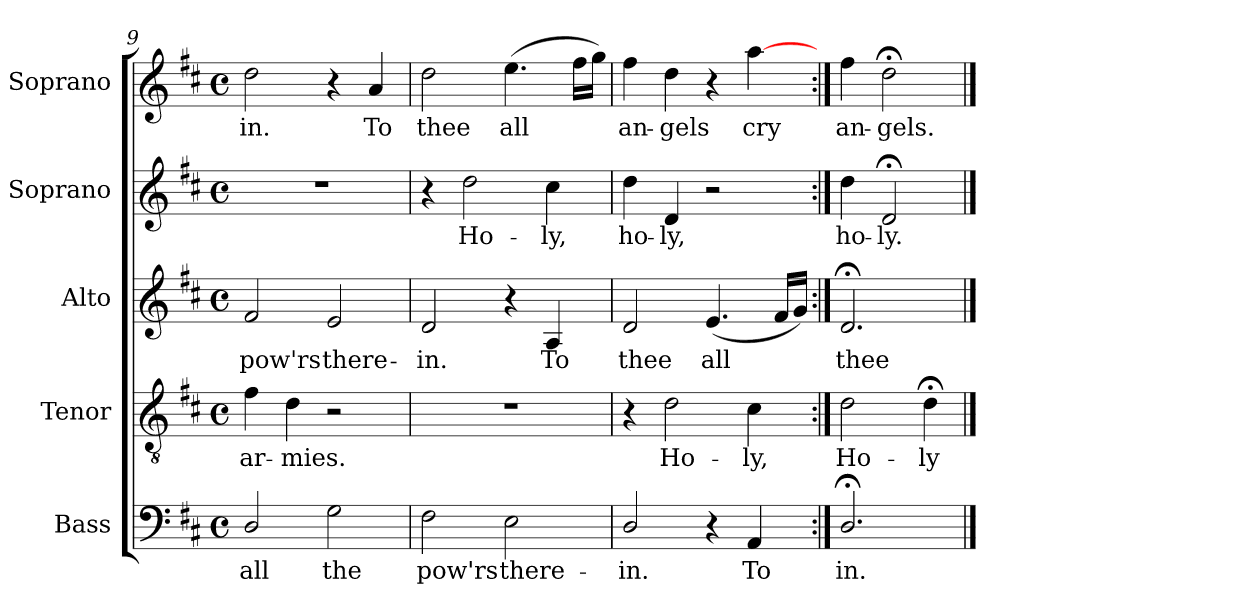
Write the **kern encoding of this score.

**kern	**text	**kern	**text	**kern	**text	**kern	**text	**kern	**text
*part5	*part5	*part4	*part4	*part3	*part3	*part2	*part2	*part1	*part1
*staff5	*staff5	*staff4	*staff4	*staff3	*staff3	*staff2	*staff2	*staff1	*staff1
*I"Bass	*	*I"Tenor	*	*I"Alto	*	*I"Soprano	*	*I"Soprano	*
*I'B.	*	*I'T.	*	*I'A.	*	*I'S.	*	*I'S.	*
*clefF4	*	*clefGv2	*	*clefG2	*	*clefG2	*	*clefG2	*
*	*	*ITrd7c12	*	*	*	*	*	*	*
*k[f#c#]	*	*k[f#c#]	*	*k[f#c#]	*	*k[f#c#]	*	*k[f#c#]	*
*D:	*	*D:	*	*D:	*	*D:	*	*D:	*
*M4/4	*	*M4/4	*	*M4/4	*	*M4/4	*	*M4/4	*
*met(c)	*	*met(c)	*	*met(c)	*	*met(c)	*	*met(c)	*
=9	=9	=9	=9	=9	=9	=9	=9	=9	=9
!	!LO:LY:b:color=#000000	!	!	!	!	!	!	!	!
!	!	!	!LO:LY:b:color=#000000	!	!	!	!	!	!
!	!	!	!	!	!LO:LY:b:color=#000000	!	!	!	!
!	!	!	!	!	!	!	!	!	!LO:LY:b:color=#000000
2Di/	all	4F#i\	ar-	2f#i/	pow'rs	1r	.	2ddi\	-in.
!	!	!	!LO:LY:b:color=#000000	!	!	!	!	!	!
.	.	4Di\	-mies.	.	.	.	.	.	.
!	!LO:LY:b:color=#000000	!	!	!	!	!	!	!	!
!	!	!	!	!	!LO:LY:b:color=#000000	!	!	!	!
2Gi\	the	2r	.	2ei/	there-	.	.	4r	.
!	!	!	!	!	!	!	!	!	!LO:LY:b:color=#000000
.	.	.	.	.	.	.	.	4ai/	To
=10	=10	=10	=10	=10	=10	=10	=10	=10	=10
!	!LO:LY:b:color=#000000	!	!	!	!	!	!	!	!
!	!	!	!	!	!LO:LY:b:color=#000000	!	!	!	!
!	!	!	!	!	!	!	!	!	!LO:LY:b:color=#000000
2F#i\	pow'rs	1r	.	2di/	-in.	4r	.	2ddi\	thee
!	!	!	!	!	!	!	!LO:LY:b:color=#000000	!	!
.	.	.	.	.	.	2ddi\	Ho-	.	.
!	!LO:LY:b:color=#000000	!	!	!	!	!	!	!	!
!	!	!	!	!	!	!	!	!	!LO:LY:b:color=#000000
2Ei\	there-	.	.	4r	.	.	.	(4.eei\	all
!	!	!	!	!	!LO:LY:b:color=#000000	!	!	!	!
!	!	!	!	!	!	!	!LO:LY:b:color=#000000	!	!
.	.	.	.	4Ai/	To	4cc#i\	-ly,	.	.
.	.	.	.	.	.	.	.	16ff#i\LL	.
.	.	.	.	.	.	.	.	16ggi\JJ)	.
=11	=11	=11	=11	=11	=11	=11	=11	=11	=11
!	!LO:LY:b:color=#000000	!	!	!	!	!	!	!	!
!	!	!	!	!	!LO:LY:b:color=#000000	!	!	!	!
!	!	!	!	!	!	!	!LO:LY:b:color=#000000	!	!
!	!	!	!	!	!	!	!	!	!LO:LY:b:color=#000000
2Di/	-in.	4r	.	2di/	thee	4ddi\	ho-	4ff#i\	an-
!	!	!	!LO:LY:b:color=#000000	!	!	!	!	!	!
!	!	!	!	!	!	!	!LO:LY:b:color=#000000	!	!
!	!	!	!	!	!	!	!	!	!LO:LY:b:color=#000000
.	.	2Di\	Ho-	.	.	4di/	-ly,	4ddi\	-gels
!	!	!	!	!	!LO:LY:b:color=#000000	!	!	!	!
4r	.	.	.	(4.ei/	all	2r	.	4r	.
!	!LO:LY:b:color=#000000	!	!	!	!	!	!	!	!
!	!	!	!LO:LY:b:color=#000000	!	!	!	!	!	!
!	!	!	!	!	!	!	!	!	!LO:LY:b:color=#000000
4AAi/	To	4C#i\	-ly,	.	.	.	.	[4aai\	cry
.	.	.	.	16f#i/LL	.	.	.	.	.
.	.	.	.	16gi/JJ)	.	.	.	.	.
=12:|!	=12:|!	=12:|!	=12:|!	=12:|!	=12:|!	=12:|!	=12:|!	=12:|!	=12:|!
!	!LO:LY:b:color=#000000	!	!	!	!	!	!	!	!
!	!	!	!LO:LY:b:color=#000000	!	!	!	!	!	!
!	!	!	!	!	!LO:LY:b:color=#000000	!	!	!	!
!	!	!	!	!	!	!	!LO:LY:b:color=#000000	!	!
!	!	!	!	!	!	!	!	!	!LO:LY:b:color=#000000
2.D;i/	in.	2Di\	Ho-	2.d;i/	thee	4ddi\	ho-	4ff#i\	an-
!	!	!	!	!	!	!	!LO:LY:b:color=#000000	!	!
!	!	!	!	!	!	!	!	!	!LO:LY:b:color=#000000
.	.	.	.	.	.	2d;i/	-ly.	2dd;i\	-gels.
!	!	!	!LO:LY:b:color=#000000	!	!	!	!	!	!
.	.	4D;i\	ly	.	.	.	.	.	.
==	==	==	==	==	==	==	==	==	==
*-	*-	*-	*-	*-	*-	*-	*-	*-	*-
